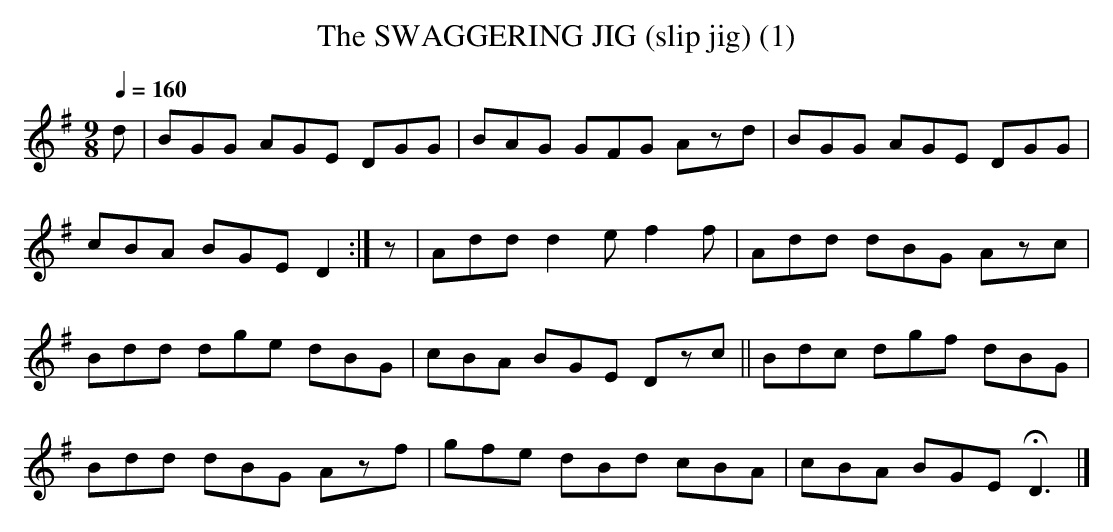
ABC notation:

X:1
T:SWAGGERING JIG (slip jig) (1), The
Q:1/4=160
M:9/8
L:1/8
K:G
d|BGG AGE DGG|BAG GFG Azd|BGG AGE DGG|
cBA BGE D2:|z|Add d2e f2f|Add dBG Azc|
Bdd dge dBG|cBA BGE Dzc||Bdc dgf dBG|
Bdd dBG Azf|gfe dBd cBA|cBA BGE HD3|]
